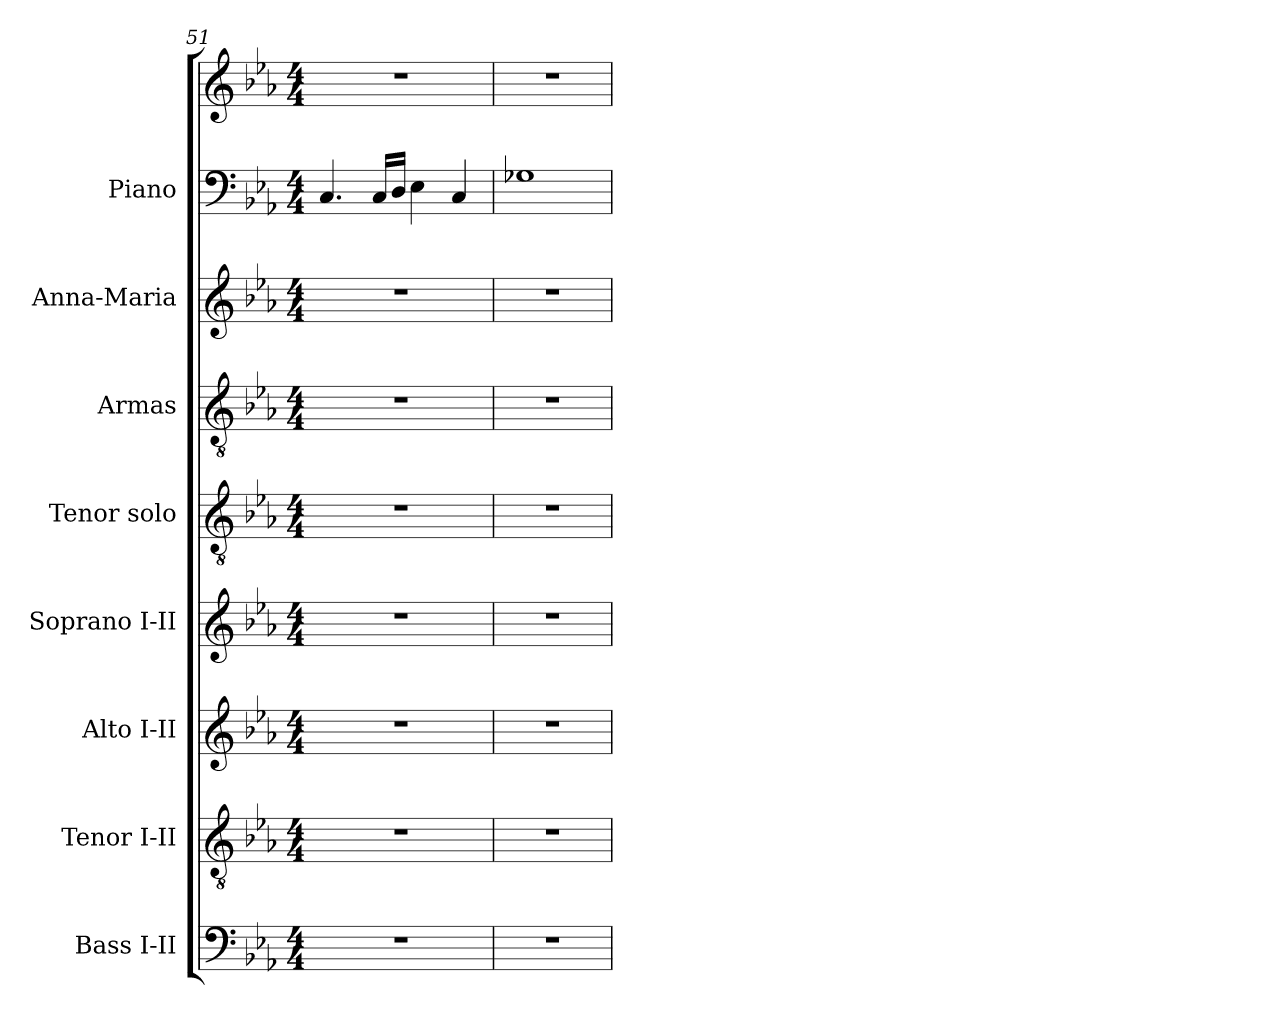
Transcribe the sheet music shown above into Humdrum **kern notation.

**kern	**kern	**kern	**kern	**kern	**kern	**kern	**kern	**kern
*part8	*part7	*part6	*part5	*part4	*part3	*part2	*part1	*part1
*staff9	*staff8	*staff7	*staff6	*staff5	*staff4	*staff3	*staff2	*staff1
*I"Bass I-II	*I"Tenor I-II	*I"Alto I-II	*I"Soprano I-II	*I"Tenor solo	*I"Armas	*I"Anna-Maria	*I"Piano	*
*I'B.	*I'T.	*I'A.	*I'S.	*I'T. Solo	*I'Armas	*I'A-M	*I'Pno.	*
!!LO:PB:g=z
*clefF4	*clefGv2	*clefG2	*clefG2	*clefGv2	*clefGv2	*clefG2	*clefF4	*clefG2
*	*ITrd7c12	*	*	*ITrd7c12	*ITrd7c12	*	*	*
*k[b-e-a-]	*k[b-e-a-]	*k[b-e-a-]	*k[b-e-a-]	*k[b-e-a-]	*k[b-e-a-]	*k[b-e-a-]	*k[b-e-a-]	*k[b-e-a-]
*E-:	*E-:	*E-:	*E-:	*E-:	*E-:	*E-:	*E-:	*E-:
*M4/4	*M4/4	*M4/4	*M4/4	*M4/4	*M4/4	*M4/4	*M4/4	*M4/4
*MM124	*MM124	*MM124	*MM124	*MM124	*MM124	*MM124	*MM124	*MM124
=51	=51	=51	=51	=51	=51	=51	=51	=51
1r	1r	1r	1r	1r	1r	1r	4.Ci/	1r
.	.	.	.	.	.	.	16Ci/LL	.
.	.	.	.	.	.	.	16Di/JJ	.
.	.	.	.	.	.	.	4E-i\	.
.	.	.	.	.	.	.	4Ci/	.
=52	=52	=52	=52	=52	=52	=52	=52	=52
1r	1r	1r	1r	1r	1r	1r	1G-Xi	1r
=	=	=	=	=	=	=	=	=
*-	*-	*-	*-	*-	*-	*-	*-	*-
